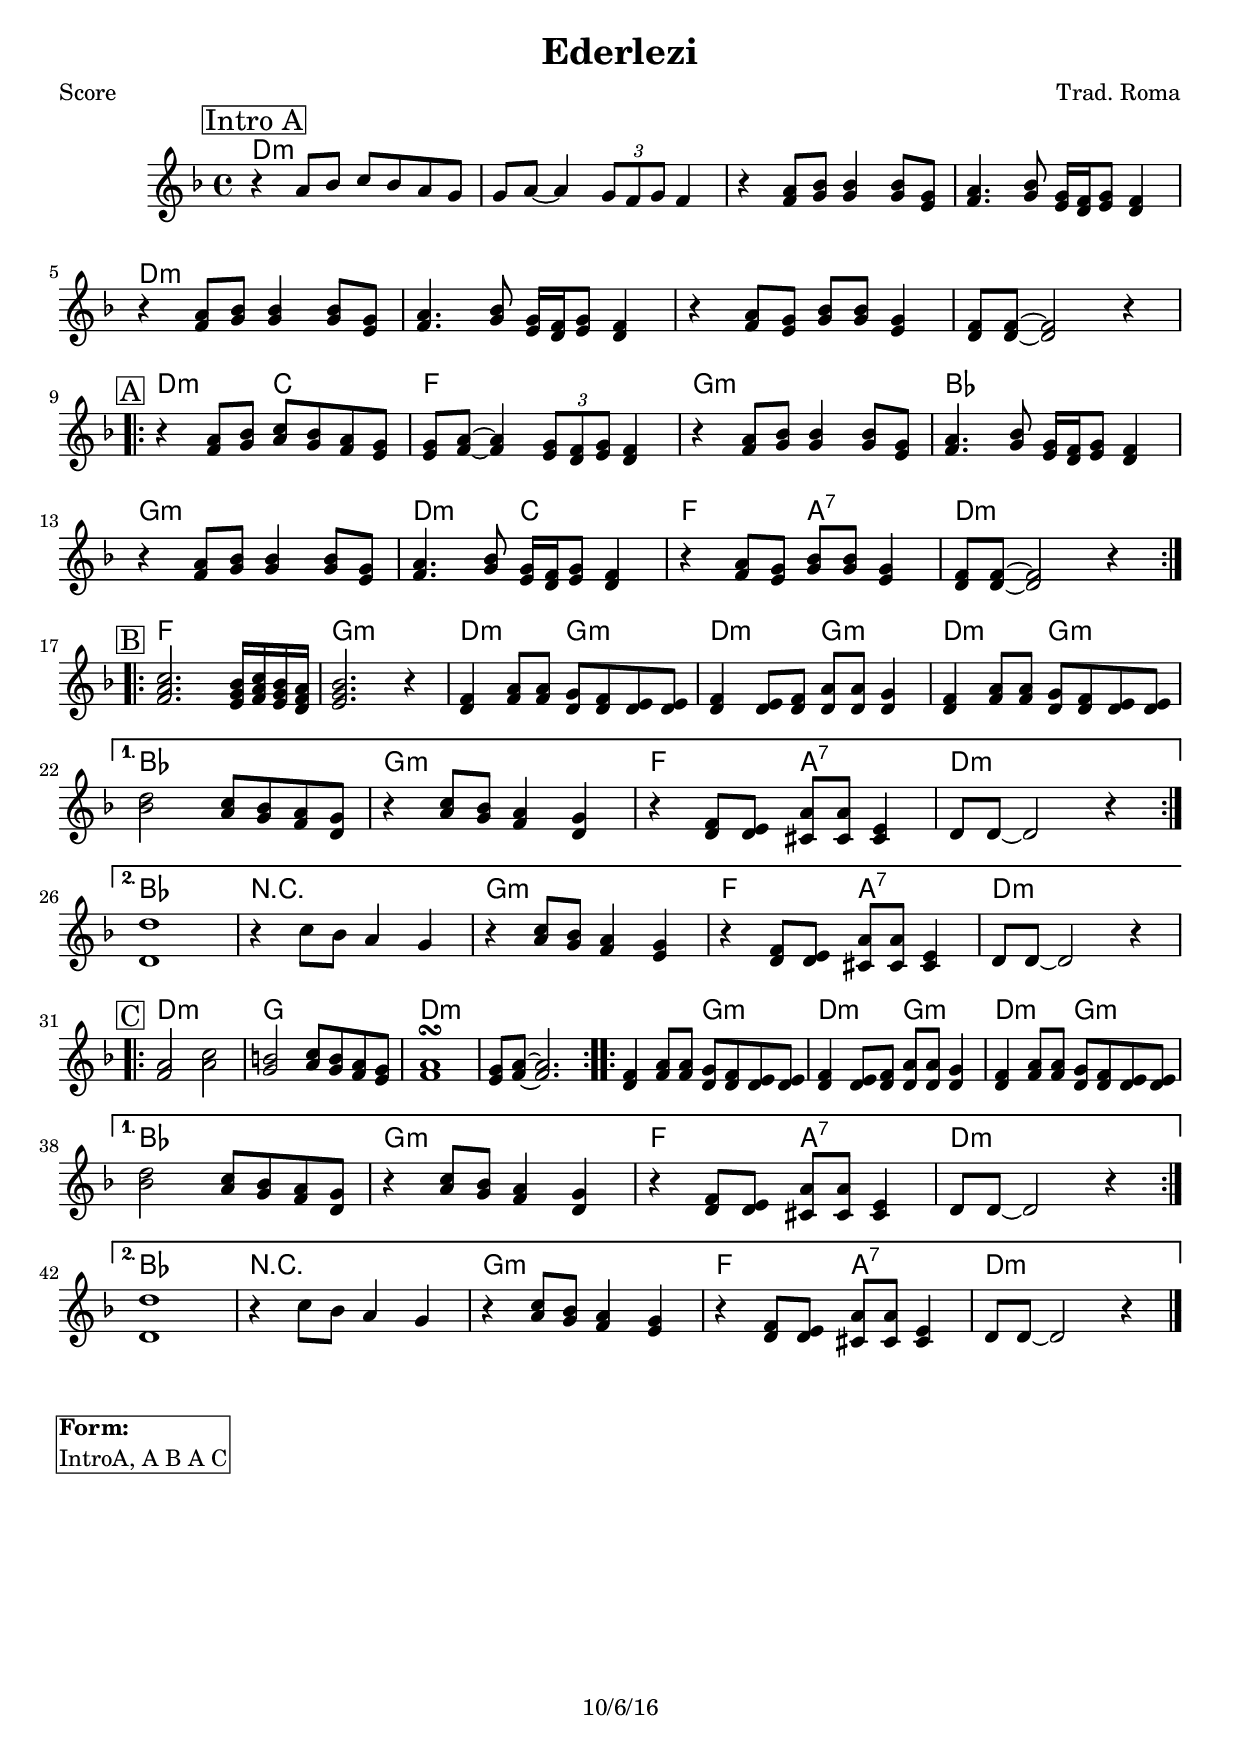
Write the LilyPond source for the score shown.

\version "2.12.3"

\header {
	title = "Ederlezi"
	composer = "Trad. Roma"
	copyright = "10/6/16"
	}

%place a mark at bottom right
markdownright = { \once \override Score.RehearsalMark #'break-visibility = #begin-of-line-invisible \once \override Score.RehearsalMark #'self-alignment-X = #RIGHT \once \override Score.RehearsalMark #'direction = #DOWN }


% music pieces
%part: melody
melody = {
	\relative c'' { \key d \minor

	\mark \markup { \box "Intro A" }
	  r4 a8 bes c bes a g |
	  g a~ a4 \times 2/3 { g8 f g } f4 |
	  r4 <f a>8 <g bes> <g bes>4 <g bes>8 <e g> |
	  <f a>4. <g bes>8 <e g>16 <d f> <e g>8 <d f>4 | \break
	  r4 <f a>8 <g bes> <g bes>4 <g bes>8 <e g> |
	  <f a>4. <g bes>8 <e g>16 <d f> <e g>8  <d f>4 |
	  r4 <f a>8 <e g> <g bes> <g bes> <e g>4 | <d f>8 <d f>~ <d f>2 r4 |
	\break


	\mark \markup { \box "A" }
	\repeat volta 2 {
	  r4 <f a>8 <g bes> <a c> <g bes> <f a> <e g> |
	  <e g> <f a>~ <f a>4 \times 2/3 { <e g>8 <d f> <e g> } <d f>4 |
	  r4 <f a>8 <g bes> <g bes>4 <g bes>8 <e g> |
	  <f a>4. <g bes>8 <e g>16 <d f> <e g>8 <d f>4 | \break
	  r4 <f a>8 <g bes> <g bes>4 <g bes>8 <e g> |
	  <f a>4. <g bes>8 <e g>16 <d f> <e g>8  <d f>4 |
	  r4 <f a>8 <e g> <g bes> <g bes> <e g>4 | <d f>8 <d f>~ <d f>2 r4 |
	} \break

	\mark \markup { \box "B" }
	\repeat volta 2 {
	  <f a c>2. <e g bes>16 <f a c> <e g bes> <d f a> | <e g bes>2. r4 |
	  <d f> <f a>8 <f a> <d g> <d f> <d e> <d e> | 
	  <d f>4 <d e>8 <d f> <d a'> <d a'> <d g>4 |
	  <d f>4 <f a>8 <f a> <d g> <d f> <d e> <d e> | \break
	} 
	  \alternative {
		{ <bes' d>2 <a c>8 <g bes> <f a> <d g> | r4 <a' c>8 <g bes> <f a>4 <d g> |
		r4 <d f>8 <d e> <cis a'> <cis a'> <cis e>4 | d8 d~ d2 r4 | \break }
		{ <d d'>1 | r4 c'8 bes a4 g | r4 <a c>8 <g bes> <f a>4 <e g> |
		r4 <d f>8 <d e> <cis a'> <cis a'> <cis e>4 | d8 d~ d2 r4 | \break }
	  } 

	\mark \markup { \box "C" }
	\repeat volta 2 {
		<f a>2 <a c> | <g b> <a c>8 <g b> <f a> <e g> | <f a>1\turn | <e g>8 <f a>~ <f a>2. |
	}
	\repeat volta 2 {
	  <d f>4 <f a>8 <f a> <d g> <d f> <d e> <d e> | 
	  <d f>4 <d e>8 <d f> <d a'> <d a'> <d g>4 |
	  <d f>4 <f a>8 <f a> <d g> <d f> <d e> <d e> | \break
	} 
	  \alternative {
		{ <bes' d>2 <a c>8 <g bes> <f a> <d g> | r4 <a' c>8 <g bes> <f a>4 <d g> |
		r4 <d f>8 <d e> <cis a'> <cis a'> <cis e>4 | d8 d~ d2 r4 | \break }
		{ <d d'>1 | r4 c'8 bes a4 g | r4 <a c>8 <g bes> <f a>4 <e g> |
		r4 <d f>8 <d e> <cis a'> <cis a'> <cis e>4 | d8 d~ d2 r4 | \break }
	  }\bar "|."

% IntroA A B', A B

}
}

%part: changes
changes = \chordmode {
	%Intro A
	d1:m | d:m | d:m | d:m |
	d1:m | d:m | d:m | d:m |

	%A
	d2:m c | f1 | g:m | bes | g:m | d2:m c | f a:7 | d1:m |

	%B
	f1 | g:m | d2:m g:m | d:m g:m | d:m g:m | 
	   bes1 | g:m | f2 a:7 | d1:m | 
	   bes1 | R | g:m | f2 a:7 | d1:m | 

	%C
	d1:m | g | d:m | d:m |
	d2:m g:m | d:m g:m | d:m g:m | 
	   bes1 | g:m | f2 a:7 | d1:m | 
	   bes1 | R | g:m | f2 a:7 | d1:m | 
	 
 }

%layout
\book { \header { poet = "Score" }
  \paper { #(set-paper-size "a4") 
  			page-count = "unset" } 
    \score { 
      << 
	\new ChordNames { \set chordChanges = ##t \changes }
	\new Staff { 
		\melody
	}
      >> 
  } 
	%Form
	\markup { \box \column {
	\line { \bold "Form:" }
	\line { "IntroA, A B A C" }
	}}
}


%{
\book { \header { poet = "MIDI" }
    \score { 
      << \tempo 4 = 120 
\unfoldRepeats	\new Staff { \set Staff.midiInstrument = #"alto sax"
		\melody
	}
\unfoldRepeats	\new Staff { \set Staff.midiInstrument = #"trumpet"
		\tenor
	}
\unfoldRepeats	\new Staff { \set Staff.midiInstrument = #"tuba"
		\bass
	}
\unfoldRepeats	\new Staff { \set Staff.midiInstrument = #"tuba"
		\hardbass
	}
      >> 
    \midi { }
  } 
}
%}
